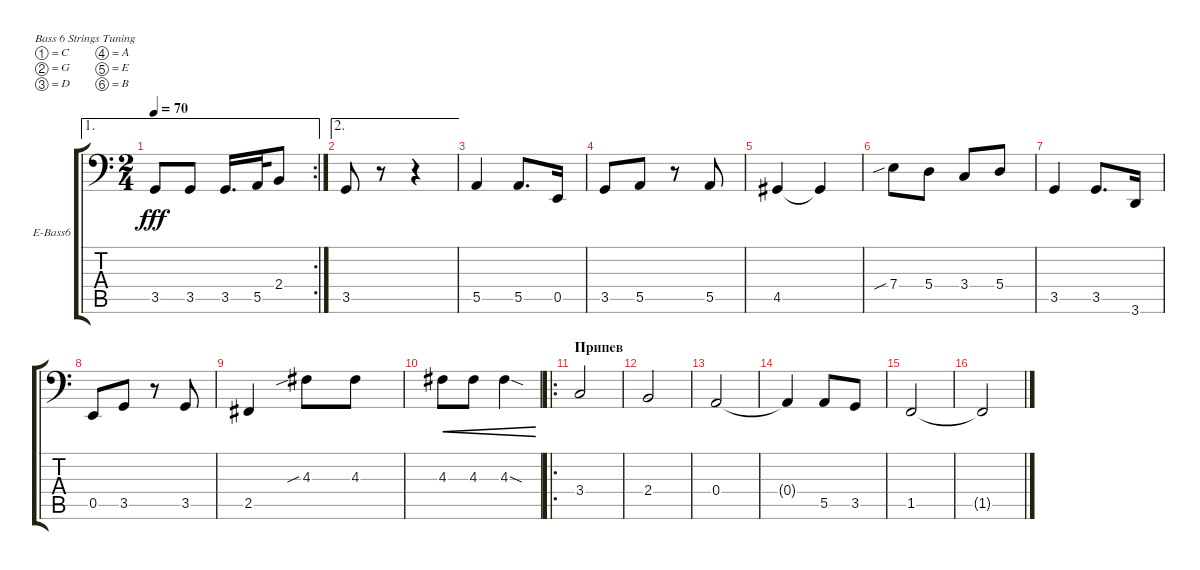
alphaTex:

\defaultSystemsLayout 4
\bracketExtendMode groupsimilarinstruments
\firstSystemTrackNameOrientation horizontal
\otherSystemsTrackNameOrientation horizontal
\track ("Electric Bass" "E-Bass6") {instrument electricbassfinger}
\staff {score tabs}
\tuning (C3 G2 D2 A1 E1 B0)
\ae 1
\rc 2
\ts (2 4)
\tempo 70
\clef f4
\ks c
3.5.8{dy fff} 3.5.8 3.5.16{d} 5.5.32 2.4.8 |
\ae 2
3.5.8 r.8 r.4 |
5.5.4 5.5.8{d} 0.5.16 |
3.5.8 5.5.8 r.8 5.5.8 |
4.5.4 4.5{t}.4 |
7.4{sib}.8 5.4.8 3.4.8 5.4.8 |
3.5.4 3.5.8{d} 3.6.16 |
0.5.8 3.5.8 r.8 3.5.8 |
2.5.4 4.3{sib}.8 4.3.8 |
4.3.8{cre} 4.3.8{cre} 4.3{sod}.4{cre} |
\ro
\section ("" "Припев")
3.4.2 |
2.4.2 |
0.4.2 |
0.4{t}.4 5.5.8 3.5.8 |
1.5.2 |
1.5{t}.2
